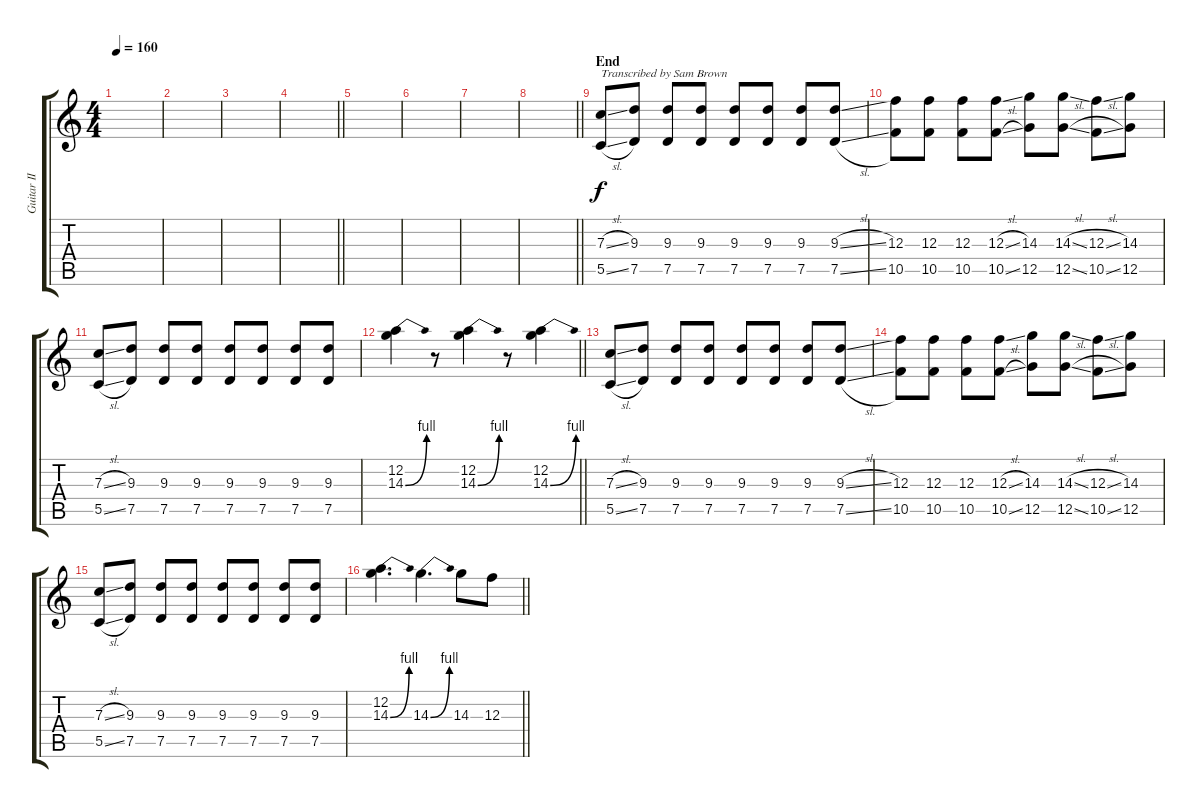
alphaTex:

\track ("Guitar II" "Guitar II") {instrument overdrivenguitar}
\staff {score tabs}
\tuning (D4 A3 F3 C3 G2 C2) {hide}
\ts (4 4)
\section ("" "")
\tempo 160
\clef g2
\ks c
|
|
|
\barLineRight lightlight
|
\section ("" "")
|
|
|
\barLineRight lightlight
|
\section ("" "End")
(7.3{sl} 5.5{sl}).8{txt "Transcribed by Sam Brown"} (9.3 7.5).8 (9.3 7.5).8 (9.3 7.5).8 (9.3 7.5).8 (9.3 7.5).8 (9.3 7.5).8 (9.3{sl} 7.5{sl}).8 |
(12.3 10.5).8 (12.3 10.5).8 (12.3 10.5).8 (12.3{sl} 10.5{sl}).8 (14.3 12.5).8 (14.3{sl} 12.5{sl}).8 (12.3{sl} 10.5{sl}).8 (14.3 12.5).8 |
(7.3{sl} 5.5{sl}).8 (9.3 7.5).8 (9.3 7.5).8 (9.3 7.5).8 (9.3 7.5).8 (9.3 7.5).8 (9.3 7.5).8 (9.3 7.5).8 |
\barLineRight lightlight
(12.2 14.3{be (bend 0 0 60 4)}).4 r.8 (12.2 14.3{be (bend 0 0 60 4)}).4 r.8 (12.2 14.3{be (bend 0 0 60 4)}).4 |
\section ("" "")
(7.3{sl} 5.5{sl}).8 (9.3 7.5).8 (9.3 7.5).8 (9.3 7.5).8 (9.3 7.5).8 (9.3 7.5).8 (9.3 7.5).8 (9.3{sl} 7.5{sl}).8 |
(12.3 10.5).8 (12.3 10.5).8 (12.3 10.5).8 (12.3{sl} 10.5{sl}).8 (14.3 12.5).8 (14.3{sl} 12.5{sl}).8 (12.3{sl} 10.5{sl}).8 (14.3 12.5).8 |
(7.3{sl} 5.5{sl}).8 (9.3 7.5).8 (9.3 7.5).8 (9.3 7.5).8 (9.3 7.5).8 (9.3 7.5).8 (9.3 7.5).8 (9.3 7.5).8 |
\barLineRight lightlight
(12.2 14.3{be (bend 0 0 60 4)}).4{d} 14.3{be (bend 0 0 60 4)}.4{d} 14.3.8{volume 14} 12.3.8
